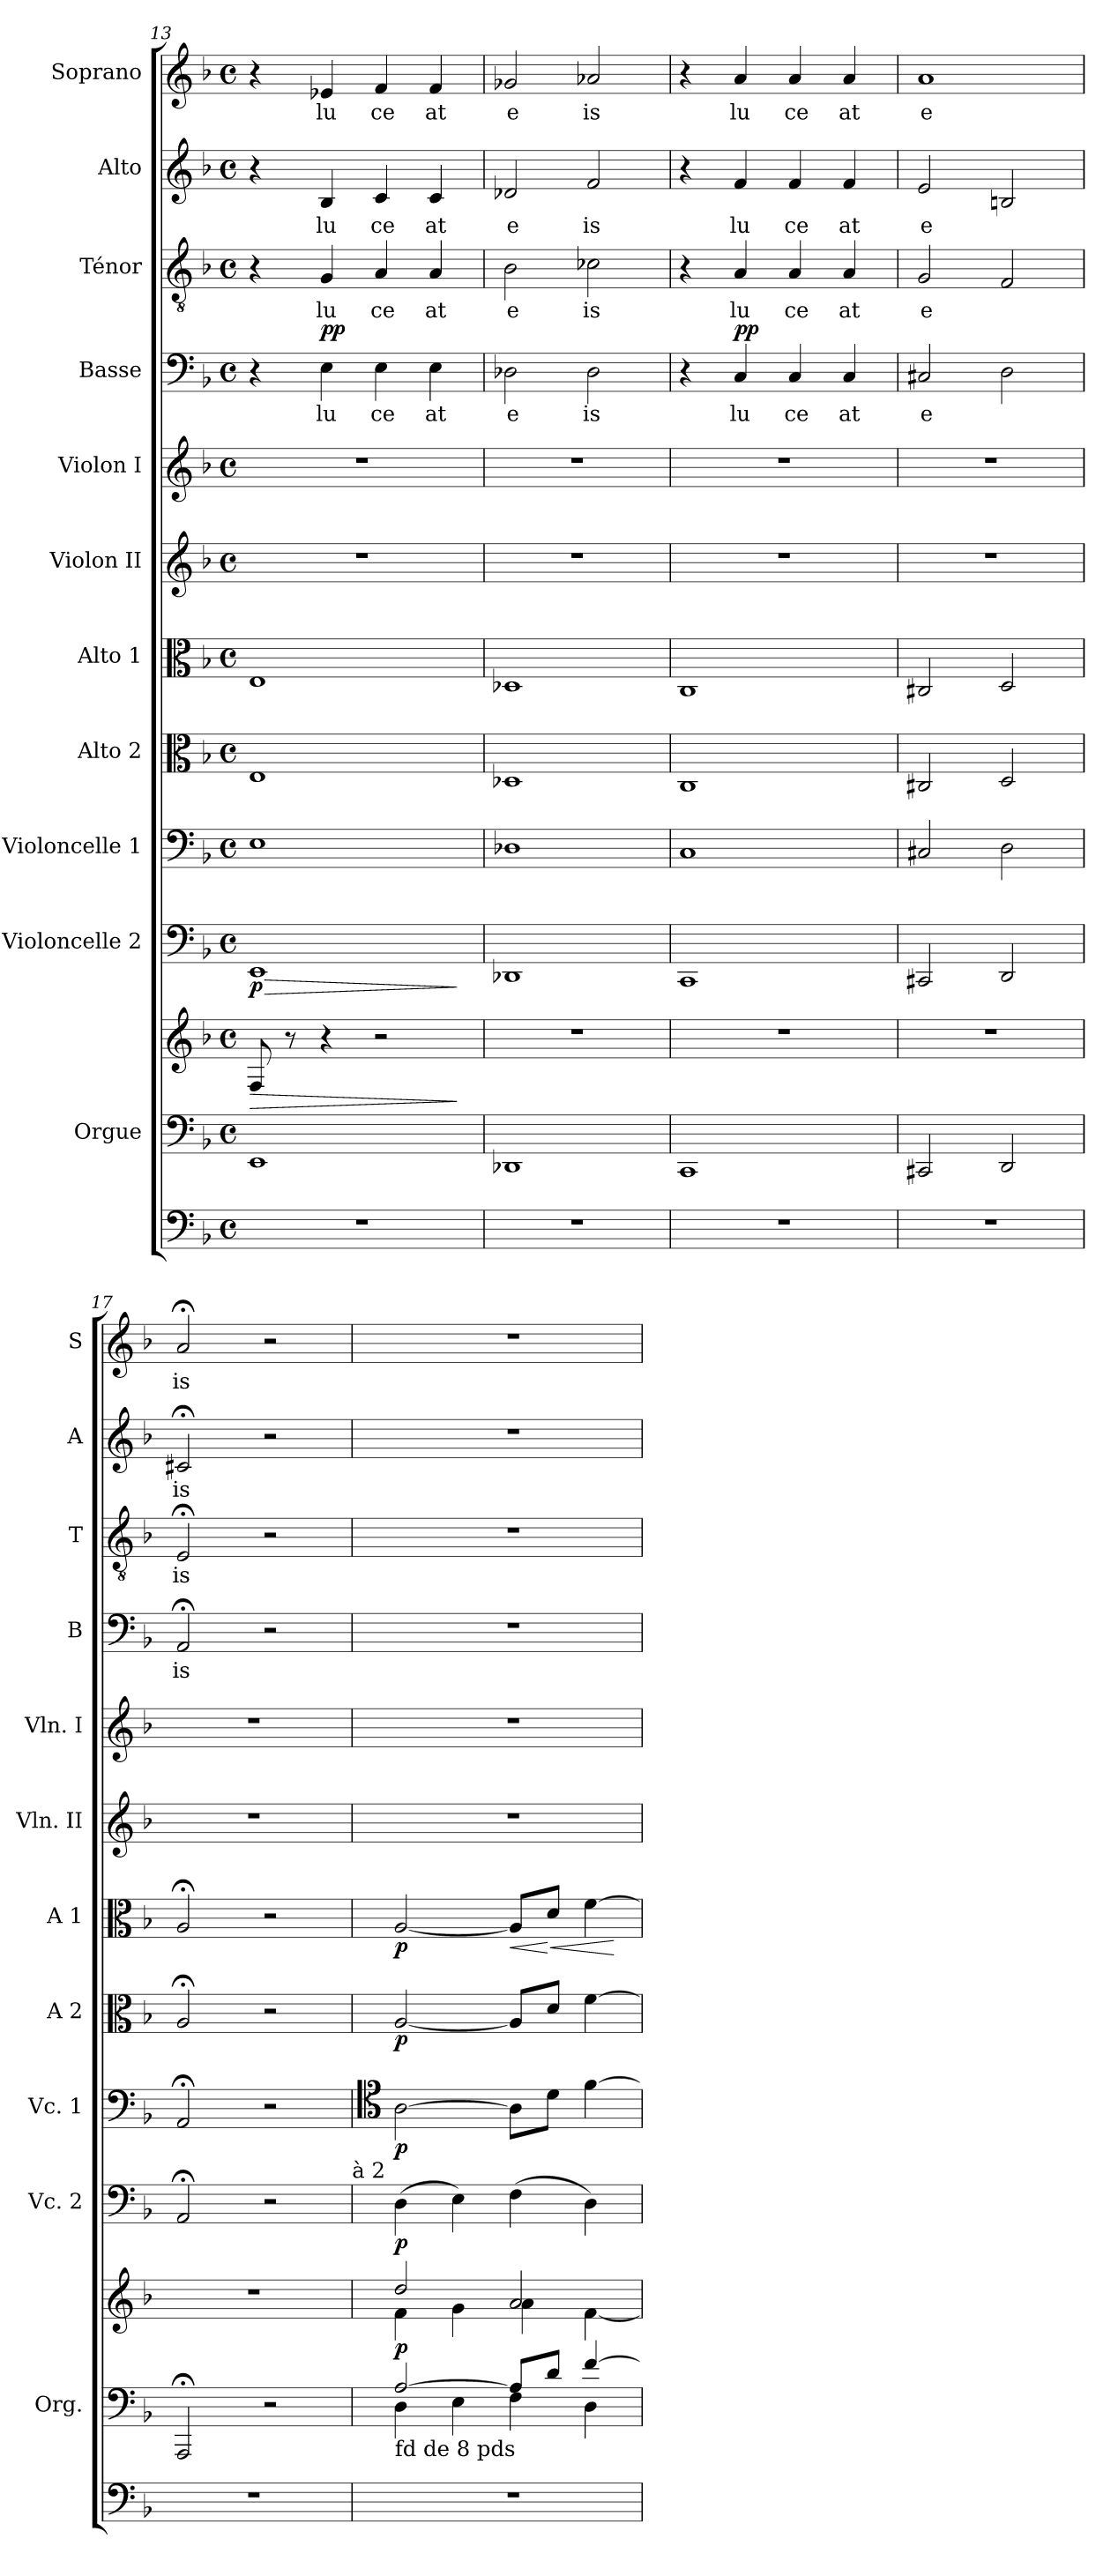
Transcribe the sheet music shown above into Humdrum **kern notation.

**kern	**kern	**kern	**dynam	**kern	**dynam	**kern	**dynam	**kern	**dynam	**kern	**dynam	**kern	**kern	**kern	**text	**dynam	**kern	**text	**kern	**text	**kern	**text
*part12	*part11	*part11	*part11	*part10	*part10	*part9	*part9	*part8	*part8	*part7	*part7	*part6	*part5	*part4	*part4	*part4	*part3	*part3	*part2	*part2	*part1	*part1
*staff13	*staff12	*staff11	*staff11/12	*staff10	*staff10	*staff9	*staff9	*staff8	*staff8	*staff7	*staff7	*staff6	*staff5	*staff4	*staff4	*staff4	*staff3	*staff3	*staff2	*staff2	*staff1	*staff1
*	*I"Orgue	*	*	*I"Violoncelle 2	*	*I"Violoncelle 1	*	*I"Alto 2	*	*I"Alto 1	*	*I"Violon II	*I"Violon I	*I"Basse	*	*	*I"Ténor	*	*I"Alto	*	*I"Soprano	*
*	*I'Org.	*	*	*I'Vc. 2	*	*I'Vc. 1	*	*I'A 2	*	*I'A 1	*	*I'Vln. II	*I'Vln. I	*I'B	*	*	*I'T	*	*I'A	*	*I'S	*
*clefF4	*clefF4	*clefG2	*	*clefF4	*	*clefF4	*	*clefC3	*	*clefC3	*	*clefG2	*clefG2	*clefF4	*	*	*clefGv2	*	*clefG2	*	*clefG2	*
*k[b-]	*k[b-]	*k[b-]	*	*k[b-]	*	*k[b-]	*	*k[b-]	*	*k[b-]	*	*k[b-]	*k[b-]	*k[b-]	*	*	*k[b-]	*	*k[b-]	*	*k[b-]	*
*d:	*d:	*d:	*	*d:	*	*d:	*	*d:	*	*d:	*	*d:	*d:	*d:	*	*	*d:	*	*d:	*	*d:	*
*M4/4	*M4/4	*M4/4	*	*M4/4	*	*M4/4	*	*M4/4	*	*M4/4	*	*M4/4	*M4/4	*M4/4	*	*	*M4/4	*	*M4/4	*	*M4/4	*
*met(c)	*met(c)	*met(c)	*	*met(c)	*	*met(c)	*	*met(c)	*	*met(c)	*	*met(c)	*met(c)	*met(c)	*	*	*met(c)	*	*met(c)	*	*met(c)	*
=13	=13	=13	=13	=13	=13	=13	=13	=13	=13	=13	=13	=13	=13	=13	=13	=13	=13	=13	=13	=13	=13	=13
!	!	!	!LO:HP:b	!	!LO:HP:b	!	!	!	!	!	!	!	!	!	!	!	!	!	!	!	!	!
!	!	!	!	!	!LO:DY:n=1:b	!	!	!	!	!	!	!	!	!	!	!	!	!	!	!	!	!
1r	1EE	8F/	>	1EE	> p	1E	.	1E	.	1E	.	1r	1r	4r	.	.	4r	.	4r	.	4r	.
.	.	8r	.	.	.	.	.	.	.	.	.	.	.	.	.	.	.	.	.	.	.	.
!	!	!	!	!	!	!	!	!	!	!	!	!	!	!	!LO:LY:b	!LO:DY:b	!	!LO:LY:b	!	!LO:LY:b	!	!LO:LY:b
.	.	4r	.	.	.	.	.	.	.	.	.	.	.	4E\	lu	pp	4G/	lu	4B-/	lu	4e-X/	lu
!	!	!	!	!	!	!	!	!	!	!	!	!	!	!	!LO:LY:b	!	!	!LO:LY:b	!	!LO:LY:b	!	!LO:LY:b
.	.	2r	.	.	.	.	.	.	.	.	.	.	.	4E\	ce	.	4A/	ce	4c/	ce	4f/	ce
!	!	!	!	!	!	!	!	!	!	!	!	!	!	!	!LO:LY:b	!	!	!LO:LY:b	!	!LO:LY:b	!	!LO:LY:b
.	.	.	.	.	.	.	.	.	.	.	.	.	.	4E\	at	.	4A/	at	4c/	at	4f/	at
.	.	.	]	.	]	.	.	.	.	.	.	.	.	.	.	.	.	.	.	.	.	.
=14	=14	=14	=14	=14	=14	=14	=14	=14	=14	=14	=14	=14	=14	=14	=14	=14	=14	=14	=14	=14	=14	=14
!	!	!	!	!	!	!	!	!	!	!	!	!	!	!	!LO:LY:b	!	!	!LO:LY:b	!	!LO:LY:b	!	!LO:LY:b
1r	1DD-X	1r	.	1DD-X	.	1D-X	.	1D-X	.	1D-X	.	1r	1r	2D-X\	e	.	2B-\	e	2d-X/	e	2g-X/	e
!	!	!	!	!	!	!	!	!	!	!	!	!	!	!	!LO:LY:b	!	!	!LO:LY:b	!	!LO:LY:b	!	!LO:LY:b
.	.	.	.	.	.	.	.	.	.	.	.	.	.	2D-\	is	.	2c-X\	is	2f/	is	2a-X/	is
!!LO:PB:g=z
=15	=15	=15	=15	=15	=15	=15	=15	=15	=15	=15	=15	=15	=15	=15	=15	=15	=15	=15	=15	=15	=15	=15
1r	1CC	1r	.	1CC	.	1C	.	1C	.	1C	.	1r	1r	4r	.	.	4r	.	4r	.	4r	.
!	!	!	!	!	!	!	!	!	!	!	!	!	!	!	!LO:LY:b	!LO:DY:b	!	!LO:LY:b	!	!LO:LY:b	!	!LO:LY:b
.	.	.	.	.	.	.	.	.	.	.	.	.	.	4C/	lu	pp	4A/	lu	4f/	lu	4a/	lu
!	!	!	!	!	!	!	!	!	!	!	!	!	!	!	!LO:LY:b	!	!	!LO:LY:b	!	!LO:LY:b	!	!LO:LY:b
.	.	.	.	.	.	.	.	.	.	.	.	.	.	4C/	ce	.	4A/	ce	4f/	ce	4a/	ce
!	!	!	!	!	!	!	!	!	!	!	!	!	!	!	!LO:LY:b	!	!	!LO:LY:b	!	!LO:LY:b	!	!LO:LY:b
.	.	.	.	.	.	.	.	.	.	.	.	.	.	4C/	at	.	4A/	at	4f/	at	4a/	at
=16	=16	=16	=16	=16	=16	=16	=16	=16	=16	=16	=16	=16	=16	=16	=16	=16	=16	=16	=16	=16	=16	=16
!	!	!	!	!	!	!	!	!	!	!	!	!	!	!	!LO:LY:b	!	!	!LO:LY:b	!	!LO:LY:b	!	!LO:LY:b
1r	2CC#X/	1r	.	2CC#X/	.	2C#X/	.	2C#X/	.	2C#X/	.	1r	1r	2C#X/	e	.	2G/	e	2e/	e	1a	e
.	2DD/	.	.	2DD/	.	2D\	.	2D/	.	2D/	.	.	.	2D\	.	.	2F/	.	2Bn/	.	.	.
=17	=17	=17	=17	=17	=17	=17	=17	=17	=17	=17	=17	=17	=17	=17	=17	=17	=17	=17	=17	=17	=17	=17
!	!	!	!	!	!	!	!	!	!	!	!	!	!	!	!LO:LY:b	!	!	!LO:LY:b	!	!LO:LY:b	!	!LO:LY:b
1r	2AAA;</	1r	.	2AA;</	.	2AA;</	.	2A;</	.	2A;</	.	1r	1r	2AA;</	is	.	2E;</	is	2c#X;</	is	2a;</	is
.	2r	.	.	2r	.	2r	.	2r	.	2r	.	.	.	2r	.	.	2r	.	2r	.	2r	.
!	!	!	!	!LO:TX:a:t=à 2	!	!	!	!	!	!	!	!	!	!	!	!	!	!	!	!	!	!
=18	=18	=18	=18	=18	=18	=18	=18	=18	=18	=18	=18	=18	=18	=18	=18	=18	=18	=18	=18	=18	=18	=18
*	*	*	*	*	*	*clefC4	*	*	*	*	*	*	*	*	*	*	*	*	*	*	*	*
*	*^	*^	*	*	*	*	*	*	*	*	*	*	*	*	*	*	*	*	*	*	*	*
!	!LO:TX:b:t=fd de 8 pds	!	!	!	!	!	!	!	!	!	!	!	!	!	!	!	!	!	!	!	!	!	!	!
!	!	!	!	!	!LO:DY:b	!	!LO:DY:b	!	!LO:DY:b	!	!LO:DY:b	!	!LO:DY:b	!	!	!	!	!	!	!	!	!	!	!
1r	[>2A/	4D\	2dd/	4f\	p	(>4D\	p	[2A\	p	[2A/	p	[2A/	p	1r	1r	1r	.	.	1r	.	1r	.	1r	.
.	.	4E\	.	4g\	.	4E\)	.	.	.	.	.	.	.	.	.	.	.	.	.	.	.	.	.	.
!	!	!	!	!	!	!	!	!	!	!	!	!	!LO:HP:b	!	!	!	!	!	!	!	!	!	!	!
.	8A/L]	4F\	2a/	4a\	.	(>4F\	.	8A\L]	.	8A/L]	.	8A/L]	<	.	.	.	.	.	.	.	.	.	.	.
!	!	!	!	!	!	!	!	!	!	!	!	!	!LO:HP:n=1:b	!	!	!	!	!	!	!	!	!	!	!
.	8d/J	.	.	.	.	.	.	8d\J	.	8d/J	.	8d/J	[ <	.	.	.	.	.	.	.	.	.	.	.
.	[>4f/	4D\	.	[<4f\	.	4D\)	.	[4f\	.	[4f\	.	[4f\	.	.	.	.	.	.	.	.	.	.	.	.
*	*v	*v	*	*	*	*	*	*	*	*	*	*	*	*	*	*	*	*	*	*	*	*	*	*
*	*	*v	*v	*	*	*	*	*	*	*	*	*	*	*	*	*	*	*	*	*	*	*	*
.	.	.	.	.	.	.	.	.	.	.	[	.	.	.	.	.	.	.	.	.	.	.
=	=	=	=	=	=	=	=	=	=	=	=	=	=	=	=	=	=	=	=	=	=	=
*-	*-	*-	*-	*-	*-	*-	*-	*-	*-	*-	*-	*-	*-	*-	*-	*-	*-	*-	*-	*-	*-	*-
